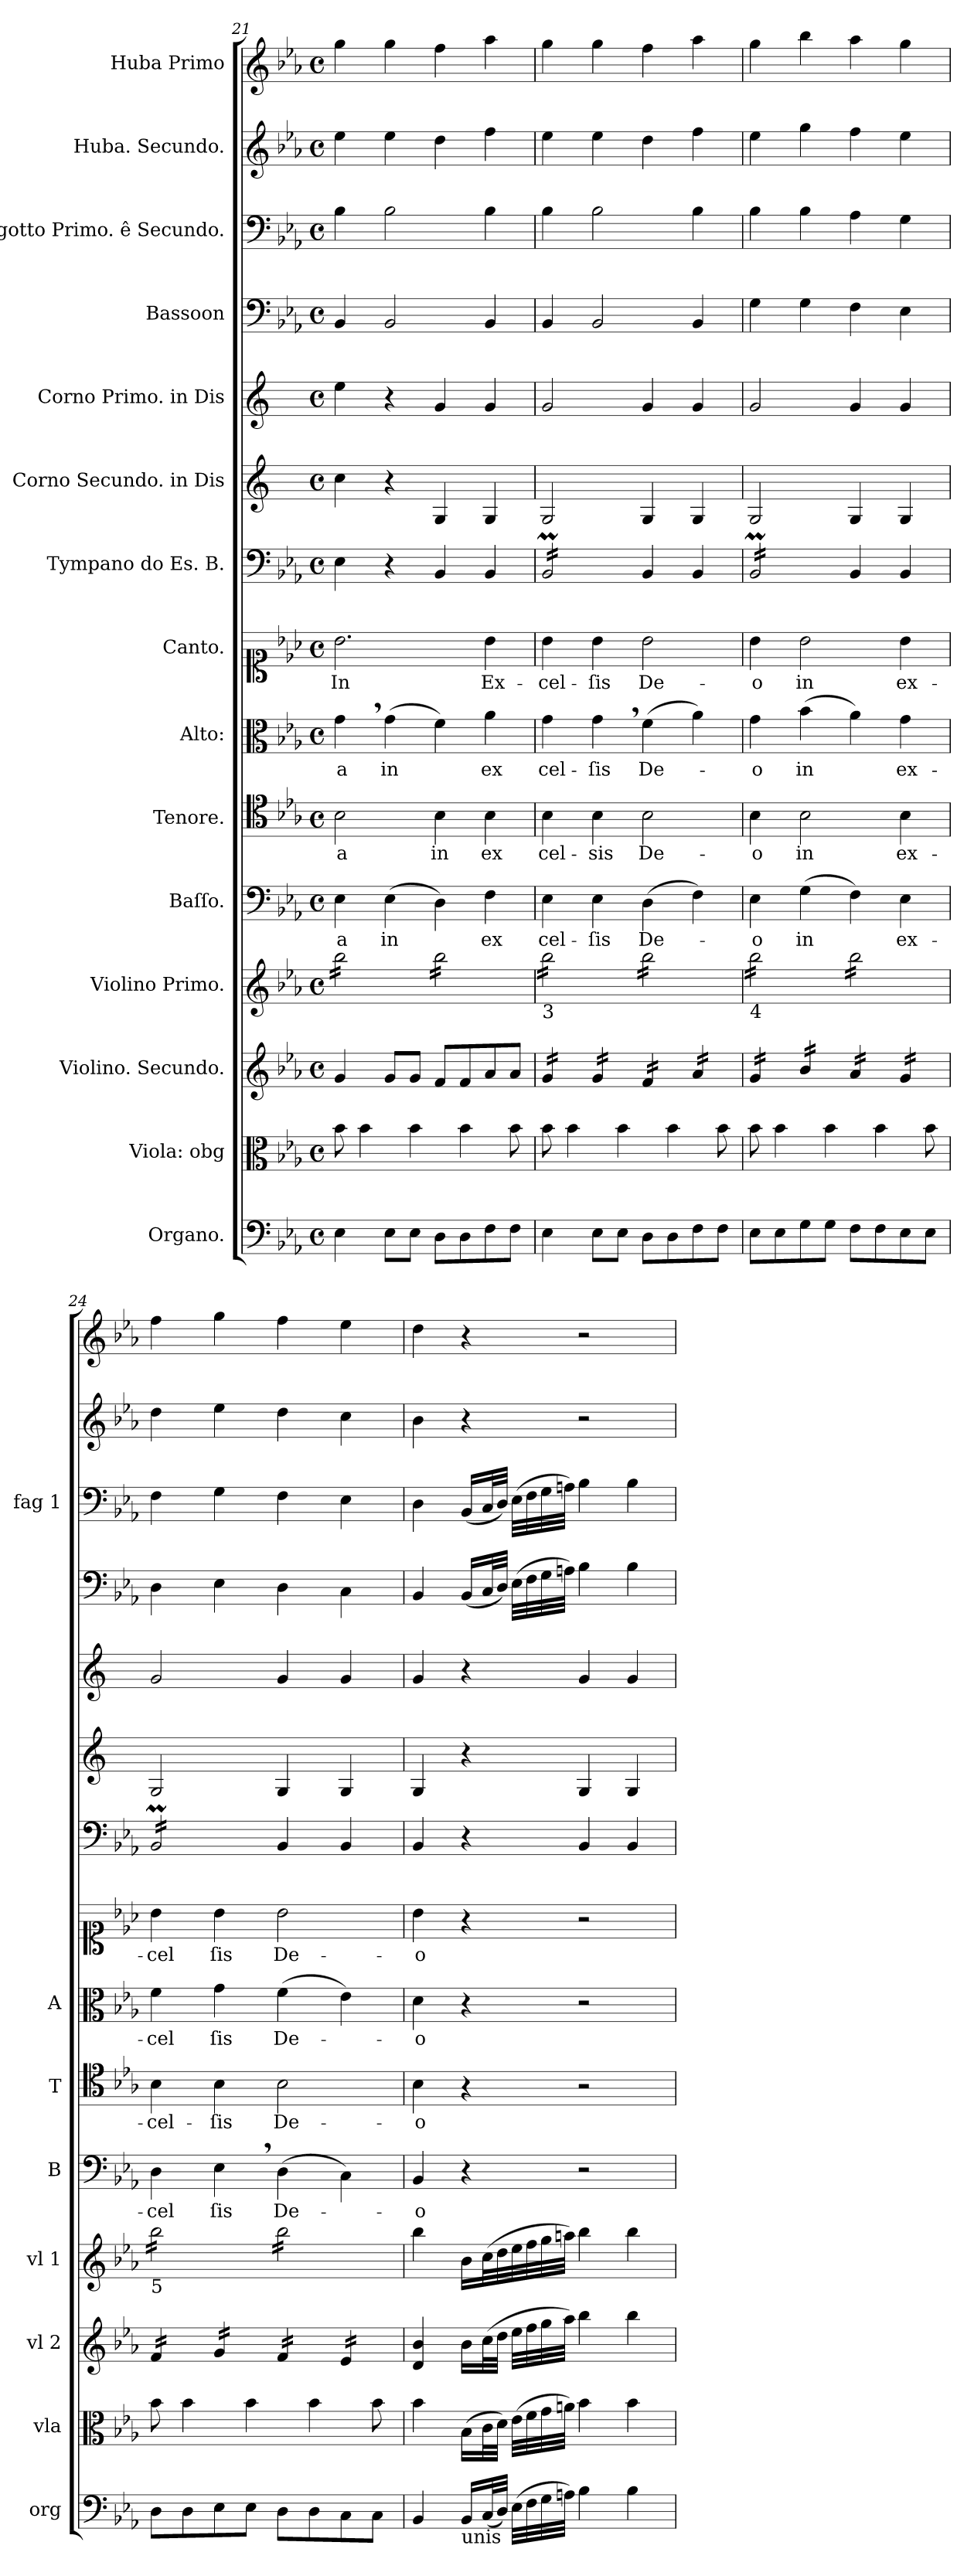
**kern	**kern	**kern	**kern	**kern	**text	**kern	**text	**kern	**text	**kern	**text	**kern	**kern	**kern	**kern	**kern	**kern	**kern
*part15	*part14	*part13	*part12	*part11	*part11	*part10	*part10	*part9	*part9	*part8	*part8	*part7	*part6	*part5	*part4	*part3	*part2	*part1
*staff15	*staff14	*staff13	*staff12	*staff11	*staff11	*staff10	*staff10	*staff9	*staff9	*staff8	*staff8	*staff7	*staff6	*staff5	*staff4	*staff3	*staff2	*staff1
*I"Organo.	*I"Viola: obg	*I"Violino. Secundo.	*I"Violino Primo.	*I"Baſſo.	*	*I"Tenore.	*	*I"Alto:	*	*I"Canto.	*	*I"Tympano do Es. B.	*I"Corno Secundo. in Dis	*I"Corno Primo. in Dis	*I"Bassoon	*I"Fagotto Primo. ê Secundo.	*I"Huba. Secundo.	*I"Huba Primo
*I'org	*I'vla	*I'vl 2	*I'vl 1	*I'B	*	*I'T	*	*I'A	*	*	*	*	*	*	*	*I'fag 1	*	*
*clefF4	*clefC3	*clefG2	*clefG2	*clefF4	*	*clefC4	*	*clefC3	*	*clefC1	*	*clefF4	*clefG2	*clefG2	*clefF4	*clefF4	*clefG2	*clefG2
*	*	*	*	*	*	*	*	*	*	*	*	*	*ITrd5c9	*ITrd5c9	*	*	*	*
*k[b-e-a-]	*k[b-e-a-]	*k[b-e-a-]	*k[b-e-a-]	*k[b-e-a-]	*	*k[b-e-a-]	*	*k[b-e-a-]	*	*k[b-e-a-]	*	*k[b-e-a-]	*k[b-e-a-]	*k[b-e-a-]	*k[b-e-a-]	*k[b-e-a-]	*k[b-e-a-]	*k[b-e-a-]
*E-:	*E-:	*E-:	*E-:	*E-:	*	*E-:	*	*E-:	*	*E-:	*	*E-:	*E-:	*E-:	*E-:	*E-:	*E-:	*E-:
*M4/4	*M4/4	*M4/4	*M4/4	*M4/4	*	*M4/4	*	*M4/4	*	*M4/4	*	*M4/4	*M4/4	*M4/4	*M4/4	*M4/4	*M4/4	*M4/4
*met(c)	*met(c)	*met(c)	*met(c)	*met(c)	*	*met(c)	*	*met(c)	*	*met(c)	*	*met(c)	*met(c)	*met(c)	*met(c)	*met(c)	*met(c)	*met(c)
=21	=21	=21	=21	=21	=21	=21	=21	=21	=21	=21	=21	=21	=21	=21	=21	=21	=21	=21
!	!	!	!LO:TX:b:t=2	!	!	!	!	!	!	!	!	!	!	!	!	!	!	!
!	!	!	!	!	!	!	!	!	!LO:LY:i	!	!	!	!	!	!	!	!	!
*	*	*	*tremolo	*	*	*	*	*	*	*	*	*	*	*	*	*	*	*
4E-\	8b-\	4g/	16bb-\LL	4E-\	-a	2B-\	-a	4g,<\	-a	2.b-\	In	4E-\	4e-\	4g\	4BB-/	4B-\	4ee-\	4gg\
.	.	.	16bb-\	.	.	.	.	.	.	.	.	.	.	.	.	.	.	.
.	4b-\	.	16bb-\	.	.	.	.	.	.	.	.	.	.	.	.	.	.	.
.	.	.	16bb-\	.	.	.	.	.	.	.	.	.	.	.	.	.	.	.
8E-\L	.	8g/L	16bb-\	(4E-\	in	.	.	(4g\	in	.	.	4r	4r	4r	2BB-/	2B-\	4ee-\	4gg\
.	.	.	16bb-\	.	.	.	.	.	.	.	.	.	.	.	.	.	.	.
8E-\J	4b-\	8g/J	16bb-\	.	.	.	.	.	.	.	.	.	.	.	.	.	.	.
.	.	.	16bb-\JJ	.	.	.	.	.	.	.	.	.	.	.	.	.	.	.
8D\L	.	8f/L	16bb-\LL	4D\)	.	4B-\	in	4f\)	.	.	.	4BB-/	4BB-/	4B-/	.	.	4dd\	4ff\
.	.	.	16bb-\	.	.	.	.	.	.	.	.	.	.	.	.	.	.	.
8D\	4b-\	8f/	16bb-\	.	.	.	.	.	.	.	.	.	.	.	.	.	.	.
.	.	.	16bb-\	.	.	.	.	.	.	.	.	.	.	.	.	.	.	.
8F\	.	8a-/	16bb-\	4F\	ex	4B-\	ex	4a-\	ex	4b-\	Ex-	4BB-/	4BB-/	4B-/	4BB-/	4B-\	4ff\	4aa-\
.	.	.	16bb-\	.	.	.	.	.	.	.	.	.	.	.	.	.	.	.
8F\J	8b-\	8a-/J	16bb-\	.	.	.	.	.	.	.	.	.	.	.	.	.	.	.
.	.	.	16bb-\JJ	.	.	.	.	.	.	.	.	.	.	.	.	.	.	.
=22	=22	=22	=22	=22	=22	=22	=22	=22	=22	=22	=22	=22	=22	=22	=22	=22	=22	=22
!	!	!	!LO:TX:b:t=3	!	!	!	!	!	!	!	!	!	!	!	!	!	!	!
*	*	*tremolo	*	*	*	*	*	*	*	*	*	*	*	*	*	*	*	*
*	*	*	*	*	*	*	*	*	*	*	*	*tremolo	*	*	*	*	*	*
4E-\	8b-\	16g/LL	16bb-\LL	4E-\	-cel-	4B-\	-cel-	4g\	-cel-	4b-\	-cel-	16BB-M/LL	2BB-/	2B-/	4BB-/	4B-\	4ee-\	4gg\
.	.	16g/	16bb-\	.	.	.	.	.	.	.	.	16BB-M/	.	.	.	.	.	.
.	4b-\	16g/	16bb-\	.	.	.	.	.	.	.	.	16BB-M/	.	.	.	.	.	.
.	.	16g/JJ	16bb-\	.	.	.	.	.	.	.	.	16BB-M/	.	.	.	.	.	.
8E-\L	.	16g/LL	16bb-\	4E-\	-ſis	4B-\	-sis	4g,<\	-ſis	4b-\	-ſis	16BB-M/	.	.	2BB-/	2B-\	4ee-\	4gg\
.	.	16g/	16bb-\	.	.	.	.	.	.	.	.	16BB-M/	.	.	.	.	.	.
8E-\J	4b-\	16g/	16bb-\	.	.	.	.	.	.	.	.	16BB-M/	.	.	.	.	.	.
.	.	16g/JJ	16bb-\JJ	.	.	.	.	.	.	.	.	16BB-M/JJ	.	.	.	.	.	.
*	*	*	*	*	*	*	*	*	*	*	*	*Xtremolo	*	*	*	*	*	*
8D\L	.	16f/LL	16bb-\LL	(4D\	De-	2B-\	De-	(4f\	De-	2b-\	De-	4BB-/	4BB-/	4B-/	.	.	4dd\	4ff\
.	.	16f/	16bb-\	.	.	.	.	.	.	.	.	.	.	.	.	.	.	.
8D\	4b-\	16f/	16bb-\	.	.	.	.	.	.	.	.	.	.	.	.	.	.	.
.	.	16f/JJ	16bb-\	.	.	.	.	.	.	.	.	.	.	.	.	.	.	.
8F\	.	16a-/LL	16bb-\	4F\)	.	.	.	4a-\)	.	.	.	4BB-/	4BB-/	4B-/	4BB-/	4B-\	4ff\	4aa-\
.	.	16a-/	16bb-\	.	.	.	.	.	.	.	.	.	.	.	.	.	.	.
8F\J	8b-\	16a-/	16bb-\	.	.	.	.	.	.	.	.	.	.	.	.	.	.	.
.	.	16a-/JJ	16bb-\JJ	.	.	.	.	.	.	.	.	.	.	.	.	.	.	.
=23	=23	=23	=23	=23	=23	=23	=23	=23	=23	=23	=23	=23	=23	=23	=23	=23	=23	=23
!	!	!	!LO:TX:b:t=4	!	!	!	!	!	!	!	!	!	!	!	!	!	!	!
*	*	*	*	*	*	*	*	*	*	*	*	*tremolo	*	*	*	*	*	*
8E-\L	8b-\	16g/LL	16bb-\LL	4E-\	-o	4B-\	-o	4g\	-o	4b-\	-o	16BB-M/LL	2BB-/	2B-/	4G\	4B-\	4ee-\	4gg\
.	.	16g/	16bb-\	.	.	.	.	.	.	.	.	16BB-M/	.	.	.	.	.	.
8E-\	4b-\	16g/	16bb-\	.	.	.	.	.	.	.	.	16BB-M/	.	.	.	.	.	.
.	.	16g/JJ	16bb-\	.	.	.	.	.	.	.	.	16BB-M/	.	.	.	.	.	.
8G\	.	16b-/LL	16bb-\	(4G\	in	2B-\	in	(4b-\	in	2b-\	in	16BB-M/	.	.	4G\	4B-\	4gg\	4bb-\
.	.	16b-/	16bb-\	.	.	.	.	.	.	.	.	16BB-M/	.	.	.	.	.	.
8G\J	4b-\	16b-/	16bb-\	.	.	.	.	.	.	.	.	16BB-M/	.	.	.	.	.	.
.	.	16b-/JJ	16bb-\JJ	.	.	.	.	.	.	.	.	16BB-M/JJ	.	.	.	.	.	.
*	*	*	*	*	*	*	*	*	*	*	*	*Xtremolo	*	*	*	*	*	*
8F\L	.	16a-/LL	16bb-\LL	4F\)	.	.	.	4a-\)	.	.	.	4BB-/	4BB-/	4B-/	4F\	4A-\	4ff\	4aa-\
.	.	16a-/	16bb-\	.	.	.	.	.	.	.	.	.	.	.	.	.	.	.
8F\	4b-\	16a-/	16bb-\	.	.	.	.	.	.	.	.	.	.	.	.	.	.	.
.	.	16a-/JJ	16bb-\	.	.	.	.	.	.	.	.	.	.	.	.	.	.	.
8E-\	.	16g/LL	16bb-\	4E-\	ex-	4B-\	ex-	4g\	ex-	4b-\	ex-	4BB-/	4BB-/	4B-/	4E-\	4G\	4ee-\	4gg\
.	.	16g/	16bb-\	.	.	.	.	.	.	.	.	.	.	.	.	.	.	.
8E-\J	8b-\	16g/	16bb-\	.	.	.	.	.	.	.	.	.	.	.	.	.	.	.
.	.	16g/JJ	16bb-\JJ	.	.	.	.	.	.	.	.	.	.	.	.	.	.	.
=24	=24	=24	=24	=24	=24	=24	=24	=24	=24	=24	=24	=24	=24	=24	=24	=24	=24	=24
!	!	!	!LO:TX:b:t=5	!	!	!	!	!	!	!	!	!	!	!	!	!	!	!
*	*	*	*	*	*	*	*	*	*	*	*	*tremolo	*	*	*	*	*	*
8D\L	8b-\	16f/LL	16bb-\LL	4D\	-cel	4B-\	-cel-	4f\	-cel	4b-\	-cel	16BB-M/LL	2BB-/	2B-/	4D\	4F\	4dd\	4ff\
.	.	16f/	16bb-\	.	.	.	.	.	.	.	.	16BB-M/	.	.	.	.	.	.
8D\	4b-\	16f/	16bb-\	.	.	.	.	.	.	.	.	16BB-M/	.	.	.	.	.	.
.	.	16f/JJ	16bb-\	.	.	.	.	.	.	.	.	16BB-M/	.	.	.	.	.	.
8E-\	.	16g/LL	16bb-\	4E-,<\	-ſis	4B-\	-ſis	4g\	-ſis	4b-\	-ſis	16BB-M/	.	.	4E-\	4G\	4ee-\	4gg\
.	.	16g/	16bb-\	.	.	.	.	.	.	.	.	16BB-M/	.	.	.	.	.	.
8E-\J	4b-\	16g/	16bb-\	.	.	.	.	.	.	.	.	16BB-M/	.	.	.	.	.	.
.	.	16g/JJ	16bb-\JJ	.	.	.	.	.	.	.	.	16BB-M/JJ	.	.	.	.	.	.
*	*	*	*	*	*	*	*	*	*	*	*	*Xtremolo	*	*	*	*	*	*
8D\L	.	16f/LL	16bb-\LL	(4D\	De-	2B-\	De-	(4f\	De-	2b-\	De-	4BB-/	4BB-/	4B-/	4D\	4F\	4dd\	4ff\
.	.	16f/	16bb-\	.	.	.	.	.	.	.	.	.	.	.	.	.	.	.
8D\	4b-\	16f/	16bb-\	.	.	.	.	.	.	.	.	.	.	.	.	.	.	.
.	.	16f/JJ	16bb-\	.	.	.	.	.	.	.	.	.	.	.	.	.	.	.
8C\	.	16e-/LL	16bb-\	4C\)	.	.	.	4e-\)	.	.	.	4BB-/	4BB-/	4B-/	4C\	4E-\	4cc\	4ee-\
.	.	16e-/	16bb-\	.	.	.	.	.	.	.	.	.	.	.	.	.	.	.
8C\J	8b-\	16e-/	16bb-\	.	.	.	.	.	.	.	.	.	.	.	.	.	.	.
.	.	16e-/JJ	16bb-\JJ	.	.	.	.	.	.	.	.	.	.	.	.	.	.	.
*	*	*	*Xtremolo	*	*	*	*	*	*	*	*	*	*	*	*	*	*	*
*	*	*Xtremolo	*	*	*	*	*	*	*	*	*	*	*	*	*	*	*	*
=25	=25	=25	=25	=25	=25	=25	=25	=25	=25	=25	=25	=25	=25	=25	=25	=25	=25	=25
4BB-/	4b-\	4d/ 4b-/	4bb-\	4BB-/	-o	4B-\	-o	4d\	-o	4b-\	-o	4BB-/	4BB-/	4B-/	4BB-/	4D\	4b-\	4dd\
!LO:TX:b:t=unis	!	!	!	!	!	!	!	!	!	!	!	!	!	!	!	!	!	!
16BB-/LL	(16B-\LL	16b-\LL	16b-\LL	4r	.	4r	.	4r	.	4r	.	4r	4r	4r	(16BB-/LL	(16BB-/LL	4r	4r
(32C/L	32c\L	(32cc\L	(32cc\L	.	.	.	.	.	.	.	.	.	.	.	32C/L	32C/L	.	.
32D/JJJ)	32d\JJJ)	32dd\JJJ	32dd\	.	.	.	.	.	.	.	.	.	.	.	32D/JJJ)	32D/JJJ)	.	.
(32E-\LLL	(32e-\LLL	32ee-\LLL	32ee-\	.	.	.	.	.	.	.	.	.	.	.	(32E-\LLL	(32E-\LLL	.	.
32F\	32f\	32ff\	32ff\	.	.	.	.	.	.	.	.	.	.	.	32F\	32F\	.	.
32G\	32g\	32gg\	32gg\	.	.	.	.	.	.	.	.	.	.	.	32G\	32G\	.	.
32An\JJJ)	32an\JJJ)	32aa-\JJJ)	32aan\JJJ)	.	.	.	.	.	.	.	.	.	.	.	32An\JJJ)	32An\JJJ)	.	.
4B-\	4b-\	4bb-\	4bb-\	2r	.	2r	.	2r	.	2r	.	4BB-/	4BB-/	4B-/	4B-\	4B-\	2r	2r
4B-\	4b-\	4bb-\	4bb-\	.	.	.	.	.	.	.	.	4BB-/	4BB-/	4B-/	4B-\	4B-\	.	.
=	=	=	=	=	=	=	=	=	=	=	=	=	=	=	=	=	=	=
*-	*-	*-	*-	*-	*-	*-	*-	*-	*-	*-	*-	*-	*-	*-	*-	*-	*-	*-
